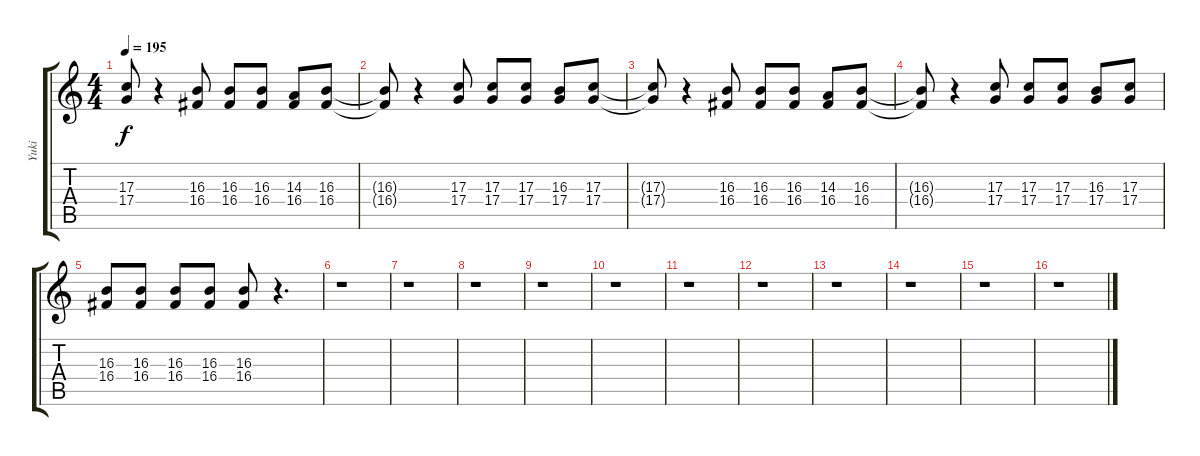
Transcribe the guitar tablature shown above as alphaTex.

\track ("Yuki" "Yuki") {instrument tenorsax}
\staff {score tabs}
\tuning (E4 B3 G3 D3 A2 E2) {hide}
\ts (4 4)
\tempo 195
\clef g2
\ks c
(17.3{t} 17.4{t}).8{dy f} r.4 (16.3 16.4).8 (16.3 16.4).8 (16.3 16.4).8 (14.3 16.4).8 (16.3 16.4).8 |
(16.3{t} 16.4{t}).8 r.4 (17.3 17.4).8 (17.3 17.4).8 (17.3 17.4).8 (16.3 17.4).8 (17.3 17.4).8 |
(17.3{t} 17.4{t}).8 r.4 (16.3 16.4).8 (16.3 16.4).8 (16.3 16.4).8 (14.3 16.4).8 (16.3 16.4).8 |
(16.3{t} 16.4{t}).8 r.4 (17.3 17.4).8 (17.3 17.4).8 (17.3 17.4).8 (16.3 17.4).8 (17.3 17.4).8 |
(16.3 16.4).8 (16.3 16.4).8 (16.3 16.4).8 (16.3 16.4).8 (16.3 16.4).8 r.4{d} |
r.1 |
r.1 |
r.1 |
r.1 |
r.1 |
r.1 |
r.1 |
r.1 |
r.1 |
r.1 |
r.1
